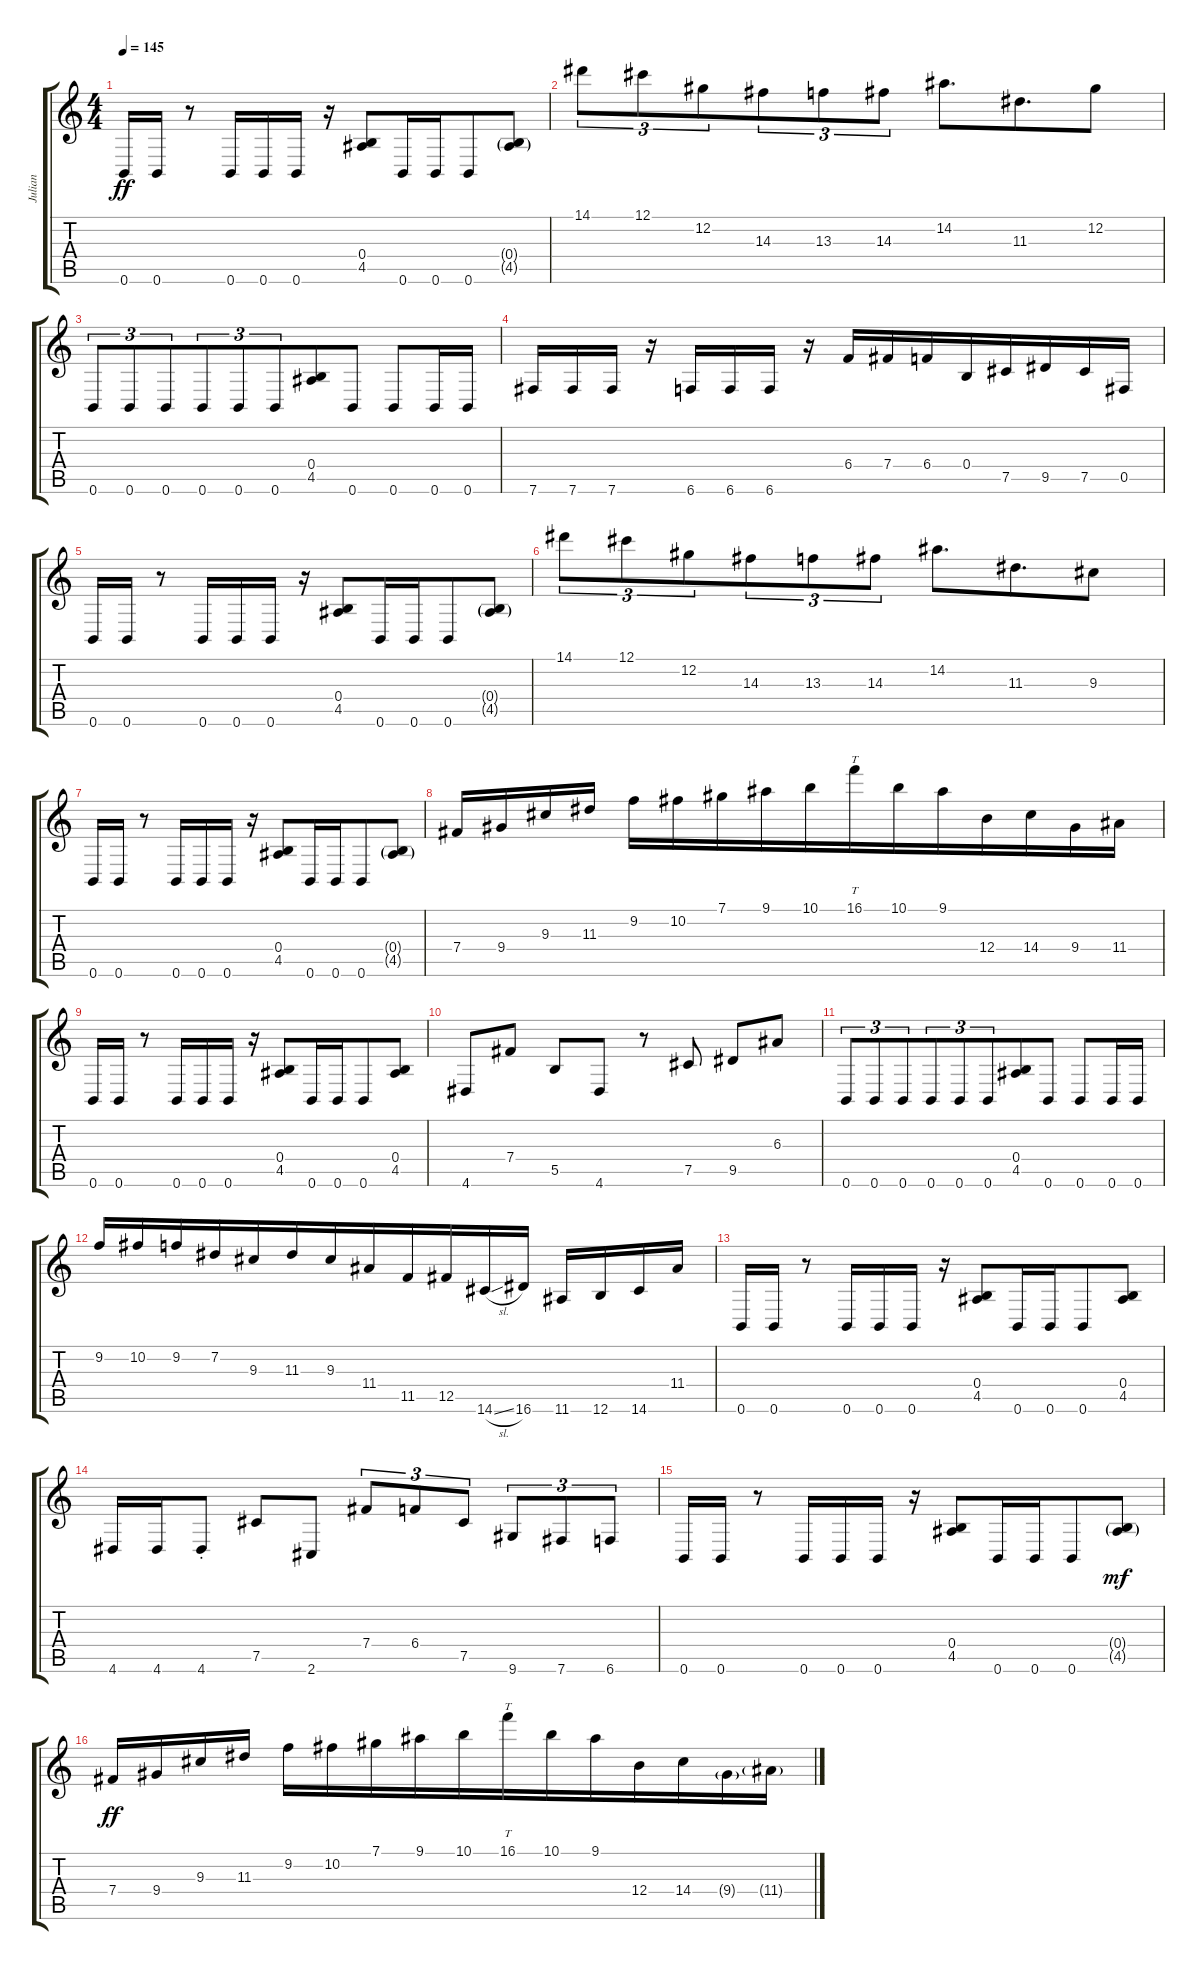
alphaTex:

\track ("Julian" "Julian") {instrument overdrivenguitar}
\staff {score tabs}
\tuning (Db4 Ab3 E3 B2 Gb2 B1) {hide}
\ts (4 4)
\tempo 145
\clef g2
\ks c
0.6.16{dy ff} 0.6.16 r.8{beam merge} 0.6.16{beam merge} 0.6.16{beam merge} 0.6.16 r.16 (0.4 4.5).8 0.6.16{beam merge} 0.6.16{beam merge} 0.6.8{beam merge} (0.4{g} 4.5{g}).8 |
14.1.8{tu (3 2) beam merge} 12.1.8{tu (3 2) beam merge} 12.2.8{tu (3 2) beam merge} 14.3.8{tu (3 2) beam merge} 13.3.8{tu (3 2) beam merge} 14.3.8{tu (3 2)} 14.2.8{d beam merge} 11.3.8{d beam merge} 12.2.8 |
0.6.8{tu (3 2)} 0.6.8{tu (3 2)} 0.6.8{tu (3 2) beam merge} 0.6.8{tu (3 2) beam merge} 0.6.8{tu (3 2) beam merge} 0.6.8{tu (3 2) beam merge} (0.4 4.5).8 0.6.8 0.6.8 0.6.16 0.6.16 |
7.6.16 7.6.16{beam merge} 7.6.16 r.16{beam merge} 6.6.16{beam merge} 6.6.16{beam merge} 6.6.16 r.16 6.4.16{beam merge} 7.4.16 6.4.16 0.4.16{beam merge} 7.5.16{beam merge} 9.5.16 7.5.16 0.5.16 |
0.6.16 0.6.16 r.8{beam merge} 0.6.16{beam merge} 0.6.16{beam merge} 0.6.16 r.16 (0.4 4.5).8 0.6.16{beam merge} 0.6.16{beam merge} 0.6.8{beam merge} (0.4{g} 4.5{g}).8 |
14.1.8{tu (3 2) beam merge} 12.1.8{tu (3 2) beam merge} 12.2.8{tu (3 2) beam merge} 14.3.8{tu (3 2) beam merge} 13.3.8{tu (3 2) beam merge} 14.3.8{tu (3 2)} 14.2.8{d beam merge} 11.3.8{d beam merge} 9.3.8 |
0.6.16 0.6.16 r.8{beam merge} 0.6.16{beam merge} 0.6.16{beam merge} 0.6.16 r.16 (0.4 4.5).8 0.6.16{beam merge} 0.6.16{beam merge} 0.6.8{beam merge} (0.4{g} 4.5{g}).8 |
7.4.16 9.4.16{beam merge} 9.3.16{beam merge} 11.3.16 9.2.16{beam merge} 10.2.16{beam merge} 7.1.16 9.1.16{beam merge} 10.1.16{beam merge} 16.1.16{tt} 10.1.16{beam merge} 9.1.16{beam merge} 12.4.16 14.4.16{beam merge} 9.4.16{beam merge} 11.4.16 |
0.6.16 0.6.16 r.8{beam merge} 0.6.16{beam merge} 0.6.16{beam merge} 0.6.16 r.16 (0.4 4.5).8 0.6.16{beam merge} 0.6.16{beam merge} 0.6.8{beam merge} (0.4 4.5).8 |
4.6.8 7.4.8 5.5.8 4.6.8 r.8 7.5.8 9.5.8{beam merge} 6.3.8 |
0.6.8{tu (3 2)} 0.6.8{tu (3 2)} 0.6.8{tu (3 2) beam merge} 0.6.8{tu (3 2) beam merge} 0.6.8{tu (3 2) beam merge} 0.6.8{tu (3 2) beam merge} (0.4 4.5).8 0.6.8 0.6.8 0.6.16 0.6.16 |
9.2.16{beam merge} 10.2.16 9.2.16{beam merge} 7.2.16{beam merge} 9.3.16{beam merge} 11.3.16{beam merge} 9.3.16 11.4.16{beam merge} 11.5.16{beam merge} 12.5.16{beam merge} 14.6{sl}.16{beam merge} 16.6.16 11.6.16{beam merge} 12.6.16{beam merge} 14.6.16 11.4.16 |
0.6.16 0.6.16 r.8{beam merge} 0.6.16{beam merge} 0.6.16{beam merge} 0.6.16 r.16 (0.4 4.5).8 0.6.16{beam merge} 0.6.16{beam merge} 0.6.8{beam merge} (0.4 4.5).8 |
4.6.16 4.6.16 4.6{st}.8 7.5.8{beam merge} 2.6.8 7.4.8{tu (3 2)} 6.4.8{tu (3 2)} 7.5.8{tu (3 2)} 9.6.8{tu (3 2)} 7.6.8{tu (3 2) beam merge} 6.6.8{tu (3 2)} |
0.6.16 0.6.16 r.8{beam merge} 0.6.16{beam merge} 0.6.16{beam merge} 0.6.16 r.16 (0.4 4.5).8 0.6.16{beam merge} 0.6.16{beam merge} 0.6.8{beam merge} (0.4{g} 4.5{g}).8{dy mf} |
7.4.16{dy ff} 9.4.16{beam merge} 9.3.16{beam merge} 11.3.16 9.2.16{beam merge} 10.2.16{beam merge} 7.1.16 9.1.16{beam merge} 10.1.16{beam merge} 16.1.16{tt} 10.1.16{beam merge} 9.1.16{beam merge} 12.4.16 14.4.16{beam merge} 9.4{g}.16{beam merge} 11.4{g}.16
